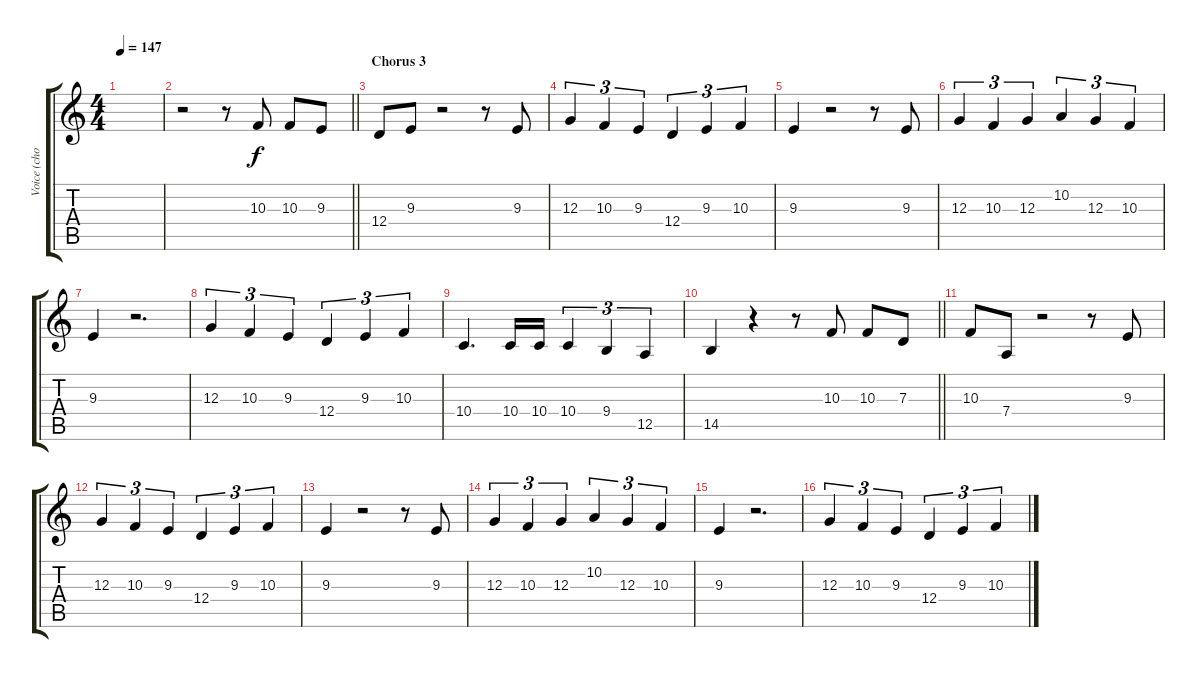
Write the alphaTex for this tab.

\track ("Voice (chorus + choir)" "Voice (cho") {instrument oboe}
\staff {score tabs}
\tuning (E4 B3 G3 D3 A2 E2) {hide}
\ts (4 4)
\tempo 147
\clef g2
\ks c
|
\barLineRight lightlight
r.2{instrument altosax} r.8 10.3.8 10.3.8 9.3.8 |
\section ("" "Chorus 3")
12.4.8 9.3.8 r.2 r.8 9.3.8 |
12.3.4{tu (3 2)} 10.3.4{tu (3 2)} 9.3.4{tu (3 2)} 12.4.4{tu (3 2)} 9.3.4{tu (3 2)} 10.3.4{tu (3 2)} |
9.3.4 r.2 r.8 9.3.8 |
12.3.4{tu (3 2)} 10.3.4{tu (3 2)} 12.3.4{tu (3 2)} 10.2.4{tu (3 2)} 12.3.4{tu (3 2)} 10.3.4{tu (3 2)} |
9.3.4 r.2{d} |
12.3.4{tu (3 2)} 10.3.4{tu (3 2)} 9.3.4{tu (3 2)} 12.4.4{tu (3 2)} 9.3.4{tu (3 2)} 10.3.4{tu (3 2)} |
10.4.4{d} 10.4.16 10.4.16 10.4.4{tu (3 2)} 9.4.4{tu (3 2)} 12.5.4{tu (3 2)} |
\barLineRight lightlight
14.5.4 r.4 r.8 10.3.8 10.3.8 7.3.8 |
10.3.8 7.4.8 r.2 r.8 9.3.8 |
12.3.4{tu (3 2)} 10.3.4{tu (3 2)} 9.3.4{tu (3 2)} 12.4.4{tu (3 2)} 9.3.4{tu (3 2)} 10.3.4{tu (3 2)} |
9.3.4 r.2 r.8 9.3.8 |
12.3.4{tu (3 2)} 10.3.4{tu (3 2)} 12.3.4{tu (3 2)} 10.2.4{tu (3 2)} 12.3.4{tu (3 2)} 10.3.4{tu (3 2)} |
9.3.4 r.2{d} |
12.3.4{tu (3 2)} 10.3.4{tu (3 2)} 9.3.4{tu (3 2)} 12.4.4{tu (3 2)} 9.3.4{tu (3 2)} 10.3.4{tu (3 2)}
